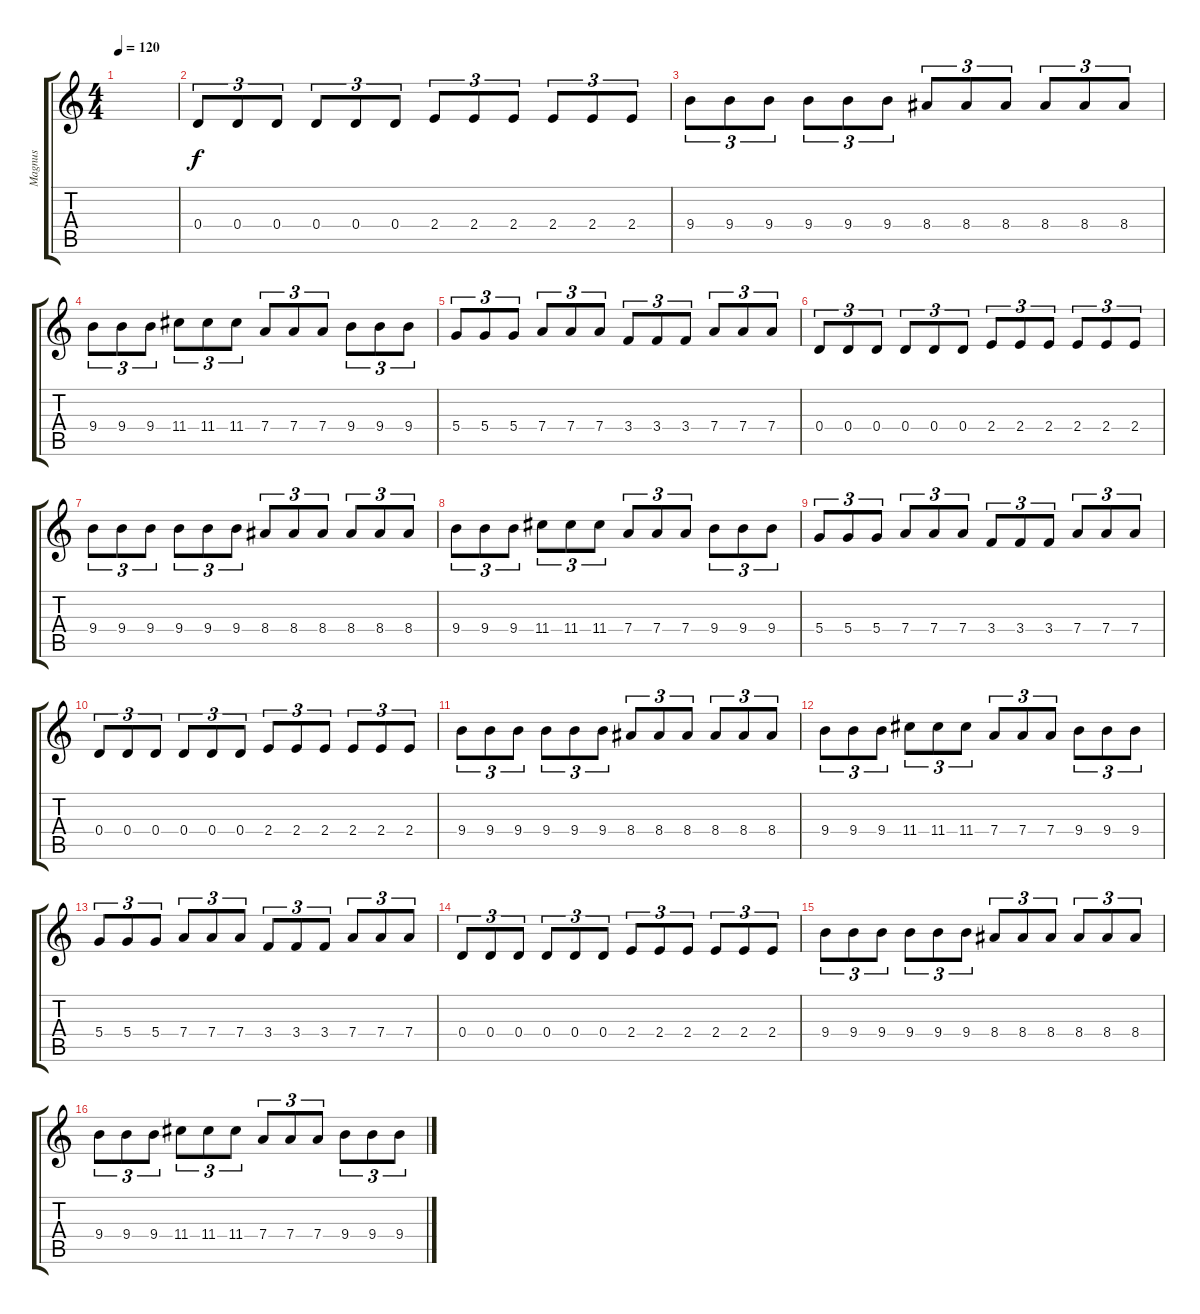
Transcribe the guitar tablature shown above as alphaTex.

\track ("Magnus" "Magnus") {instrument distortionguitar}
\staff {score tabs}
\tuning (E4 B3 G3 D3 A2 E2) {hide}
\ts (4 4)
\tempo 120
\clef g2
\ks c
|
0.4.8{tu (3 2)} 0.4.8{tu (3 2)} 0.4.8{tu (3 2)} 0.4.8{tu (3 2)} 0.4.8{tu (3 2)} 0.4.8{tu (3 2)} 2.4.8{tu (3 2)} 2.4.8{tu (3 2)} 2.4.8{tu (3 2)} 2.4.8{tu (3 2)} 2.4.8{tu (3 2)} 2.4.8{tu (3 2)} |
9.4.8{tu (3 2)} 9.4.8{tu (3 2)} 9.4.8{tu (3 2)} 9.4.8{tu (3 2)} 9.4.8{tu (3 2)} 9.4.8{tu (3 2)} 8.4.8{tu (3 2)} 8.4.8{tu (3 2)} 8.4.8{tu (3 2)} 8.4.8{tu (3 2)} 8.4.8{tu (3 2)} 8.4.8{tu (3 2)} |
9.4.8{tu (3 2)} 9.4.8{tu (3 2)} 9.4.8{tu (3 2)} 11.4.8{tu (3 2)} 11.4.8{tu (3 2)} 11.4.8{tu (3 2)} 7.4.8{tu (3 2)} 7.4.8{tu (3 2)} 7.4.8{tu (3 2)} 9.4.8{tu (3 2)} 9.4.8{tu (3 2)} 9.4.8{tu (3 2)} |
5.4.8{tu (3 2)} 5.4.8{tu (3 2)} 5.4.8{tu (3 2)} 7.4.8{tu (3 2)} 7.4.8{tu (3 2)} 7.4.8{tu (3 2)} 3.4.8{tu (3 2)} 3.4.8{tu (3 2)} 3.4.8{tu (3 2)} 7.4.8{tu (3 2)} 7.4.8{tu (3 2)} 7.4.8{tu (3 2)} |
0.4.8{tu (3 2)} 0.4.8{tu (3 2)} 0.4.8{tu (3 2)} 0.4.8{tu (3 2)} 0.4.8{tu (3 2)} 0.4.8{tu (3 2)} 2.4.8{tu (3 2)} 2.4.8{tu (3 2)} 2.4.8{tu (3 2)} 2.4.8{tu (3 2)} 2.4.8{tu (3 2)} 2.4.8{tu (3 2)} |
9.4.8{tu (3 2)} 9.4.8{tu (3 2)} 9.4.8{tu (3 2)} 9.4.8{tu (3 2)} 9.4.8{tu (3 2)} 9.4.8{tu (3 2)} 8.4.8{tu (3 2)} 8.4.8{tu (3 2)} 8.4.8{tu (3 2)} 8.4.8{tu (3 2)} 8.4.8{tu (3 2)} 8.4.8{tu (3 2)} |
9.4.8{tu (3 2)} 9.4.8{tu (3 2)} 9.4.8{tu (3 2)} 11.4.8{tu (3 2)} 11.4.8{tu (3 2)} 11.4.8{tu (3 2)} 7.4.8{tu (3 2)} 7.4.8{tu (3 2)} 7.4.8{tu (3 2)} 9.4.8{tu (3 2)} 9.4.8{tu (3 2)} 9.4.8{tu (3 2)} |
5.4.8{tu (3 2)} 5.4.8{tu (3 2)} 5.4.8{tu (3 2)} 7.4.8{tu (3 2)} 7.4.8{tu (3 2)} 7.4.8{tu (3 2)} 3.4.8{tu (3 2)} 3.4.8{tu (3 2)} 3.4.8{tu (3 2)} 7.4.8{tu (3 2)} 7.4.8{tu (3 2)} 7.4.8{tu (3 2)} |
0.4.8{tu (3 2)} 0.4.8{tu (3 2)} 0.4.8{tu (3 2)} 0.4.8{tu (3 2)} 0.4.8{tu (3 2)} 0.4.8{tu (3 2)} 2.4.8{tu (3 2)} 2.4.8{tu (3 2)} 2.4.8{tu (3 2)} 2.4.8{tu (3 2)} 2.4.8{tu (3 2)} 2.4.8{tu (3 2)} |
9.4.8{tu (3 2)} 9.4.8{tu (3 2)} 9.4.8{tu (3 2)} 9.4.8{tu (3 2)} 9.4.8{tu (3 2)} 9.4.8{tu (3 2)} 8.4.8{tu (3 2)} 8.4.8{tu (3 2)} 8.4.8{tu (3 2)} 8.4.8{tu (3 2)} 8.4.8{tu (3 2)} 8.4.8{tu (3 2)} |
9.4.8{tu (3 2)} 9.4.8{tu (3 2)} 9.4.8{tu (3 2)} 11.4.8{tu (3 2)} 11.4.8{tu (3 2)} 11.4.8{tu (3 2)} 7.4.8{tu (3 2)} 7.4.8{tu (3 2)} 7.4.8{tu (3 2)} 9.4.8{tu (3 2)} 9.4.8{tu (3 2)} 9.4.8{tu (3 2)} |
5.4.8{tu (3 2)} 5.4.8{tu (3 2)} 5.4.8{tu (3 2)} 7.4.8{tu (3 2)} 7.4.8{tu (3 2)} 7.4.8{tu (3 2)} 3.4.8{tu (3 2)} 3.4.8{tu (3 2)} 3.4.8{tu (3 2)} 7.4.8{tu (3 2)} 7.4.8{tu (3 2)} 7.4.8{tu (3 2)} |
0.4.8{tu (3 2)} 0.4.8{tu (3 2)} 0.4.8{tu (3 2)} 0.4.8{tu (3 2)} 0.4.8{tu (3 2)} 0.4.8{tu (3 2)} 2.4.8{tu (3 2)} 2.4.8{tu (3 2)} 2.4.8{tu (3 2)} 2.4.8{tu (3 2)} 2.4.8{tu (3 2)} 2.4.8{tu (3 2)} |
9.4.8{tu (3 2)} 9.4.8{tu (3 2)} 9.4.8{tu (3 2)} 9.4.8{tu (3 2)} 9.4.8{tu (3 2)} 9.4.8{tu (3 2)} 8.4.8{tu (3 2)} 8.4.8{tu (3 2)} 8.4.8{tu (3 2)} 8.4.8{tu (3 2)} 8.4.8{tu (3 2)} 8.4.8{tu (3 2)} |
9.4.8{tu (3 2)} 9.4.8{tu (3 2)} 9.4.8{tu (3 2)} 11.4.8{tu (3 2)} 11.4.8{tu (3 2)} 11.4.8{tu (3 2)} 7.4.8{tu (3 2)} 7.4.8{tu (3 2)} 7.4.8{tu (3 2)} 9.4.8{tu (3 2)} 9.4.8{tu (3 2)} 9.4.8{tu (3 2)}
